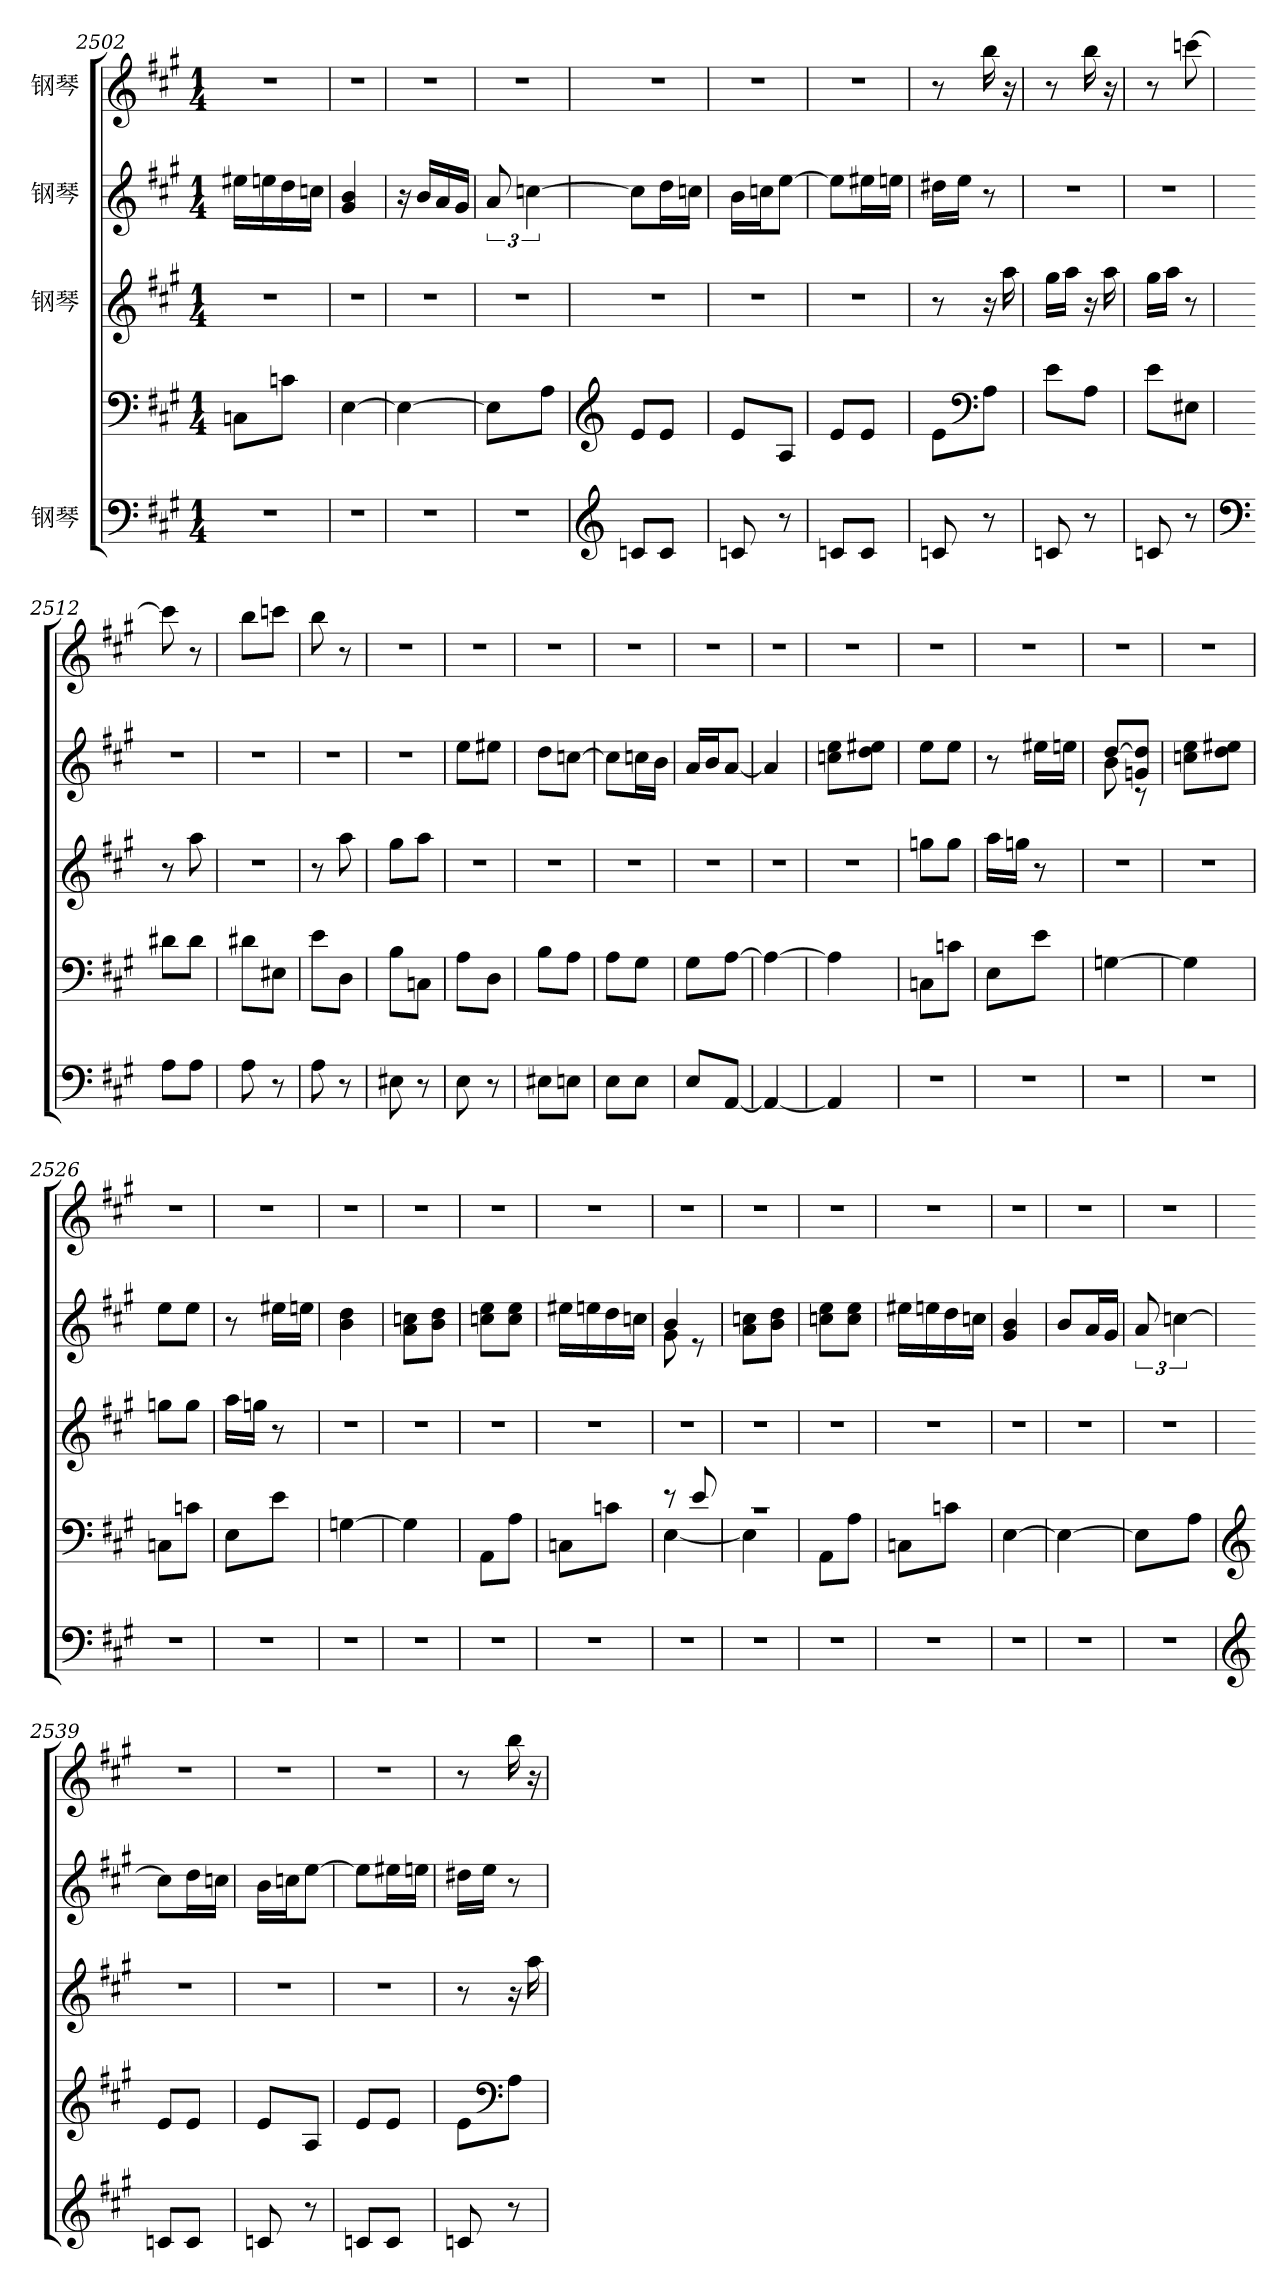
**kern	**kern	**kern	**kern	**kern
*part4	*part4	*part3	*part2	*part1
*staff5	*staff4	*staff3	*staff2	*staff1
*I"钢琴	*	*I"钢琴	*I"钢琴	*I"钢琴
*clefF4	*clefF4	*clefG2	*clefG2	*clefG2
*k[f#c#g#]	*k[f#c#g#]	*k[f#c#g#]	*k[f#c#g#]	*k[f#c#g#]
*M1/4	*M1/4	*M1/4	*M1/4	*M1/4
=2502	=2502	=2502	=2502	=2502
4r	8Cn\L	4r	16ee#X\LL	4r
.	.	.	16een\	.
.	8cn\J	.	16dd\	.
.	.	.	16ccn\JJ	.
=2503	=2503	=2503	=2503	=2503
4r	[4E\	4r	4g#/ 4b/	4r
=2504	=2504	=2504	=2504	=2504
4r	4E\_	4r	16r	4r
.	.	.	16b/LL	.
.	.	.	16a/	.
.	.	.	16g#/JJ	.
=2505	=2505	=2505	=2505	=2505
4r	8E\L]	4r	12a/	4r
.	.	.	[6ccn\	.
.	8A\J	.	.	.
!!LO:PB:g=z
=2506	=2506	=2506	=2506	=2506
*clefG2	*clefG2	*	*	*
8cn/L	8e/L	4r	8cc\L]	4r
8c/J	8e/J	.	16dd\L	.
.	.	.	16ccn\JJ	.
=2507	=2507	=2507	=2507	=2507
8cn/	8e/L	4r	16b\LL	4r
.	.	.	16ccn\J	.
8r	8A/J	.	[8ee\J	.
=2508	=2508	=2508	=2508	=2508
8cn/L	8e/L	4r	8ee\L]	4r
8c/J	8e/J	.	16ee#X\L	.
.	.	.	16een\JJ	.
=2509	=2509	=2509	=2509	=2509
8cn/	8e\L	8r	16dd#X\LL	8r
.	.	.	16ee\JJ	.
*	*clefF4	*	*	*
8r	8A\J	16r	8r	16bb\
.	.	16aa\	.	16r
=2510	=2510	=2510	=2510	=2510
8cn/	8e\L	16gg#\LL	4r	8r
.	.	16aa\JJ	.	.
8r	8A\J	16r	.	16bb\
.	.	16aa\	.	16r
=2511	=2511	=2511	=2511	=2511
8cn/	8e\L	16gg#\LL	4r	8r
.	.	16aa\JJ	.	.
8r	8E#X\J	8r	.	[8cccn\
=2512	=2512	=2512	=2512	=2512
*clefF4	*	*	*	*
8A\L	8d#X\L	8r	4r	8ccc\]
8A\J	8d#\J	8aa\	.	8r
=2513	=2513	=2513	=2513	=2513
8A\	8d#X\L	4r	4r	8bb\L
8r	8E#X\J	.	.	8cccn\J
!!LO:LB:g=z
=2514	=2514	=2514	=2514	=2514
8A\	8e\L	8r	4r	8bb\
8r	8D\J	8aa\	.	8r
=2515	=2515	=2515	=2515	=2515
8E#X\	8B\L	8gg#\L	4r	4r
8r	8Cn\J	8aa\J	.	.
=2516	=2516	=2516	=2516	=2516
8E\	8A\L	4r	8ee\L	4r
8r	8D\J	.	8ee#X\J	.
=2517	=2517	=2517	=2517	=2517
8E#X\L	8B\L	4r	8dd\L	4r
8En\J	8A\J	.	[8ccn\J	.
=2518	=2518	=2518	=2518	=2518
8E\L	8A\L	4r	8cc\L]	4r
8E\J	8G#\J	.	16ccn\L	.
.	.	.	16b\JJ	.
=2519	=2519	=2519	=2519	=2519
8E/L	8G#\L	4r	16a/LL	4r
.	.	.	16b/J	.
[8AA/J	[8A\J	.	[8a/J	.
=2520	=2520	=2520	=2520	=2520
4AA/_	4A\_	4r	4a/]	4r
=2521	=2521	=2521	=2521	=2521
4AA/]	4A\]	4r	8ccn\ 8ee\L	4r
.	.	.	8dd\ 8ee#X\J	.
=2522	=2522	=2522	=2522	=2522
4r	8Cn\L	8ggn\L	8ee\L	4r
.	8cn\J	8gg\J	8ee\J	.
!!LO:PB:g=z
=2523	=2523	=2523	=2523	=2523
4r	8E\L	16aa\LL	8r	4r
.	.	16ggn\JJ	.	.
.	8e\J	8r	16ee#X\LL	.
.	.	.	16een\JJ	.
=2524	=2524	=2524	=2524	=2524
*	*	*	*^	*
4r	[4Gn\	4r	[8dd/L	8b\	4r
.	.	.	8gn/ 8dd/]J	8r	.
*	*	*	*v	*v	*
=2525	=2525	=2525	=2525	=2525
4r	4G\]	4r	8ccn\ 8ee\L	4r
.	.	.	8dd\ 8ee#X\J	.
=2526	=2526	=2526	=2526	=2526
4r	8Cn\L	8ggn\L	8ee\L	4r
.	8cn\J	8gg\J	8ee\J	.
=2527	=2527	=2527	=2527	=2527
4r	8E\L	16aa\LL	8r	4r
.	.	16ggn\JJ	.	.
.	8e\J	8r	16ee#X\LL	.
.	.	.	16een\JJ	.
=2528	=2528	=2528	=2528	=2528
4r	[4Gn\	4r	4b\ 4dd\	4r
=2529	=2529	=2529	=2529	=2529
4r	4G\]	4r	8a\ 8ccn\L	4r
.	.	.	8b\ 8dd\J	.
=2530	=2530	=2530	=2530	=2530
4r	8AA\L	4r	8ccn\ 8ee\L	4r
.	8A\J	.	8cc\ 8ee\J	.
=2531	=2531	=2531	=2531	=2531
4r	8Cn\L	4r	16ee#X\LL	4r
.	.	.	16een\	.
.	8cn\J	.	16dd\	.
.	.	.	16ccn\JJ	.
!!LO:LB:g=z
=2532	=2532	=2532	=2532	=2532
*	*^	*	*^	*
4r	8r	[4E\	4r	4b/	8g#\	4r
.	8e/	.	.	.	8r	.
*	*	*	*	*v	*v	*
=2533	=2533	=2533	=2533	=2533	=2533
4r	4r	4E\]	4r	8a\ 8ccn\L	4r
.	.	.	.	8b\ 8dd\J	.
*	*v	*v	*	*	*
=2534	=2534	=2534	=2534	=2534
4r	8AA\L	4r	8ccn\ 8ee\L	4r
.	8A\J	.	8cc\ 8ee\J	.
=2535	=2535	=2535	=2535	=2535
4r	8Cn\L	4r	16ee#X\LL	4r
.	.	.	16een\	.
.	8cn\J	.	16dd\	.
.	.	.	16ccn\JJ	.
=2536	=2536	=2536	=2536	=2536
4r	[4E\	4r	4g#/ 4b/	4r
=2537	=2537	=2537	=2537	=2537
4r	4E\_	4r	8b/L	4r
.	.	.	16a/L	.
.	.	.	16g#/JJ	.
=2538	=2538	=2538	=2538	=2538
4r	8E\L]	4r	12a/	4r
.	.	.	[6ccn\	.
.	8A\J	.	.	.
=2539	=2539	=2539	=2539	=2539
*clefG2	*clefG2	*	*	*
8cn/L	8e/L	4r	8cc\L]	4r
8c/J	8e/J	.	16dd\L	.
.	.	.	16ccn\JJ	.
=2540	=2540	=2540	=2540	=2540
8cn/	8e/L	4r	16b\LL	4r
.	.	.	16ccn\J	.
8r	8A/J	.	[8ee\J	.
!!LO:PB:g=z
=2541	=2541	=2541	=2541	=2541
8cn/L	8e/L	4r	8ee\L]	4r
8c/J	8e/J	.	16ee#X\L	.
.	.	.	16een\JJ	.
=2542	=2542	=2542	=2542	=2542
8cn/	8e\L	8r	16dd#X\LL	8r
.	.	.	16ee\JJ	.
*	*clefF4	*	*	*
8r	8A\J	16r	8r	16bb\
.	.	16aa\	.	16r
=	=	=	=	=
*-	*-	*-	*-	*-
